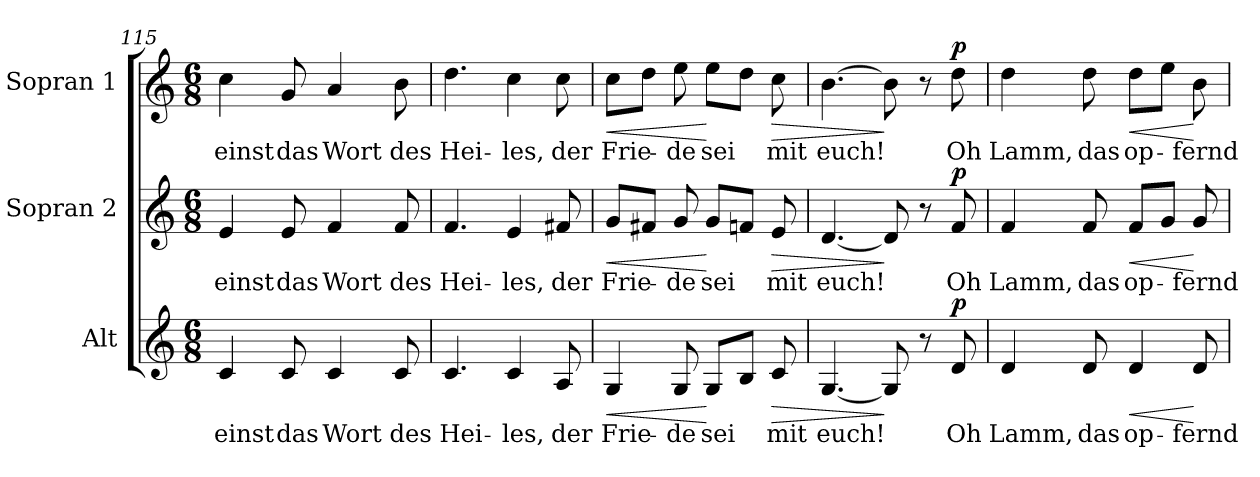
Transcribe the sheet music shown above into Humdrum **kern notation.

**kern	**text	**dynam	**kern	**text	**dynam	**kern	**text	**dynam
*part3	*part3	*part3	*part2	*part2	*part2	*part1	*part1	*part1
*staff3	*staff3	*staff3	*staff2	*staff2	*staff2	*staff1	*staff1	*staff1
*I"Alt	*	*	*I"Sopran 2	*	*	*I"Sopran 1	*	*
!!LO:PB:g=z
*clefG2	*	*	*clefG2	*	*	*clefG2	*	*
*k[]	*	*	*k[]	*	*	*k[]	*	*
*C:	*	*	*C:	*	*	*C:	*	*
*M6/8	*	*	*M6/8	*	*	*M6/8	*	*
=115	=115	=115	=115	=115	=115	=115	=115	=115
!	!LO:LY:b	!	!	!LO:LY:b	!	!	!LO:LY:b	!
4c/	einst	.	4e/	einst	.	4cc\	einst	.
!	!LO:LY:b	!	!	!LO:LY:b	!	!	!LO:LY:b	!
8c/	das	.	8e/	das	.	8g/	das	.
!	!LO:LY:b	!	!	!LO:LY:b	!	!	!LO:LY:b	!
4c/	Wort	.	4f/	Wort	.	4a/	Wort	.
!	!LO:LY:b	!	!	!LO:LY:b	!	!	!LO:LY:b	!
8c/	des	.	8f/	des	.	8b\	des	.
=116	=116	=116	=116	=116	=116	=116	=116	=116
!	!LO:LY:b	!	!	!LO:LY:b	!	!	!LO:LY:b	!
4.c/	Hei-	.	4.f/	Hei-	.	4.dd\	Hei-	.
!	!LO:LY:b	!	!	!LO:LY:b	!	!	!LO:LY:b	!
4c/	-les,	.	4e/	-les,	.	4cc\	-les,	.
!	!LO:LY:b	!	!	!LO:LY:b	!	!	!LO:LY:b	!
8A/	der	.	8f#X/	der	.	8cc\	der	.
=117	=117	=117	=117	=117	=117	=117	=117	=117
!	!LO:LY:b	!LO:HP:b	!	!LO:LY:b	!LO:HP:b	!	!LO:LY:b	!LO:HP:b
4G/	Frie-	<	8g/L	Frie-	<	8cc\L	Frie-	<
.	.	.	8f#X/J	.	.	8dd\J	.	.
!	!LO:LY:b	!	!	!LO:LY:b	!	!	!LO:LY:b	!
8G/	-de	.	8g/	-de	.	8ee\	-de	.
!	!LO:LY:b	!	!	!LO:LY:b	!	!	!LO:LY:b	!
8G/L	sei	[	8g/L	sei	[	8ee\L	sei	[
8B/J	.	.	8fn/J	.	.	8dd\J	.	.
!	!LO:LY:b	!LO:HP:b	!	!LO:LY:b	!LO:HP:b	!	!LO:LY:b	!LO:HP:b
8c/	mit	>	8e/	mit	>	8cc\	mit	>
=118	=118	=118	=118	=118	=118	=118	=118	=118
!	!LO:LY:b	!	!	!LO:LY:b	!	!	!LO:LY:b	!
[4.G/	euch!	.	[4.d/	euch!	.	[4.b\	euch!	.
8G/]	.	]	8d/]	.	]	8b\]	.	]
8r	.	.	8r	.	.	8r	.	.
!	!LO:LY:b	!LO:DY:a	!	!LO:LY:b	!LO:DY:a	!	!LO:LY:b	!LO:DY:a
8d/	Oh	p	8f/	Oh	p	8dd\	Oh	p
!!LO:LB:g=z
=119	=119	=119	=119	=119	=119	=119	=119	=119
!	!LO:LY:b	!	!	!LO:LY:b	!	!	!LO:LY:b	!
4d/	Lamm,	.	4f/	Lamm,	.	4dd\	Lamm,	.
!	!LO:LY:b	!	!	!LO:LY:b	!	!	!LO:LY:b	!
8d/	das	.	8f/	das	.	8dd\	das	.
!	!LO:LY:b	!LO:HP:b	!	!LO:LY:b	!LO:HP:b	!	!LO:LY:b	!LO:HP:b
4d/	op-	<	8f/L	op-	<	8dd\L	op-	<
.	.	.	8g/J	.	.	8ee\J	.	.
!	!LO:LY:b	!	!	!LO:LY:b	!	!	!LO:LY:b	!
8d/	-fernd	[	8g/	-fernd	[	8b\	-fernd	[
=	=	=	=	=	=	=	=	=
*-	*-	*-	*-	*-	*-	*-	*-	*-
